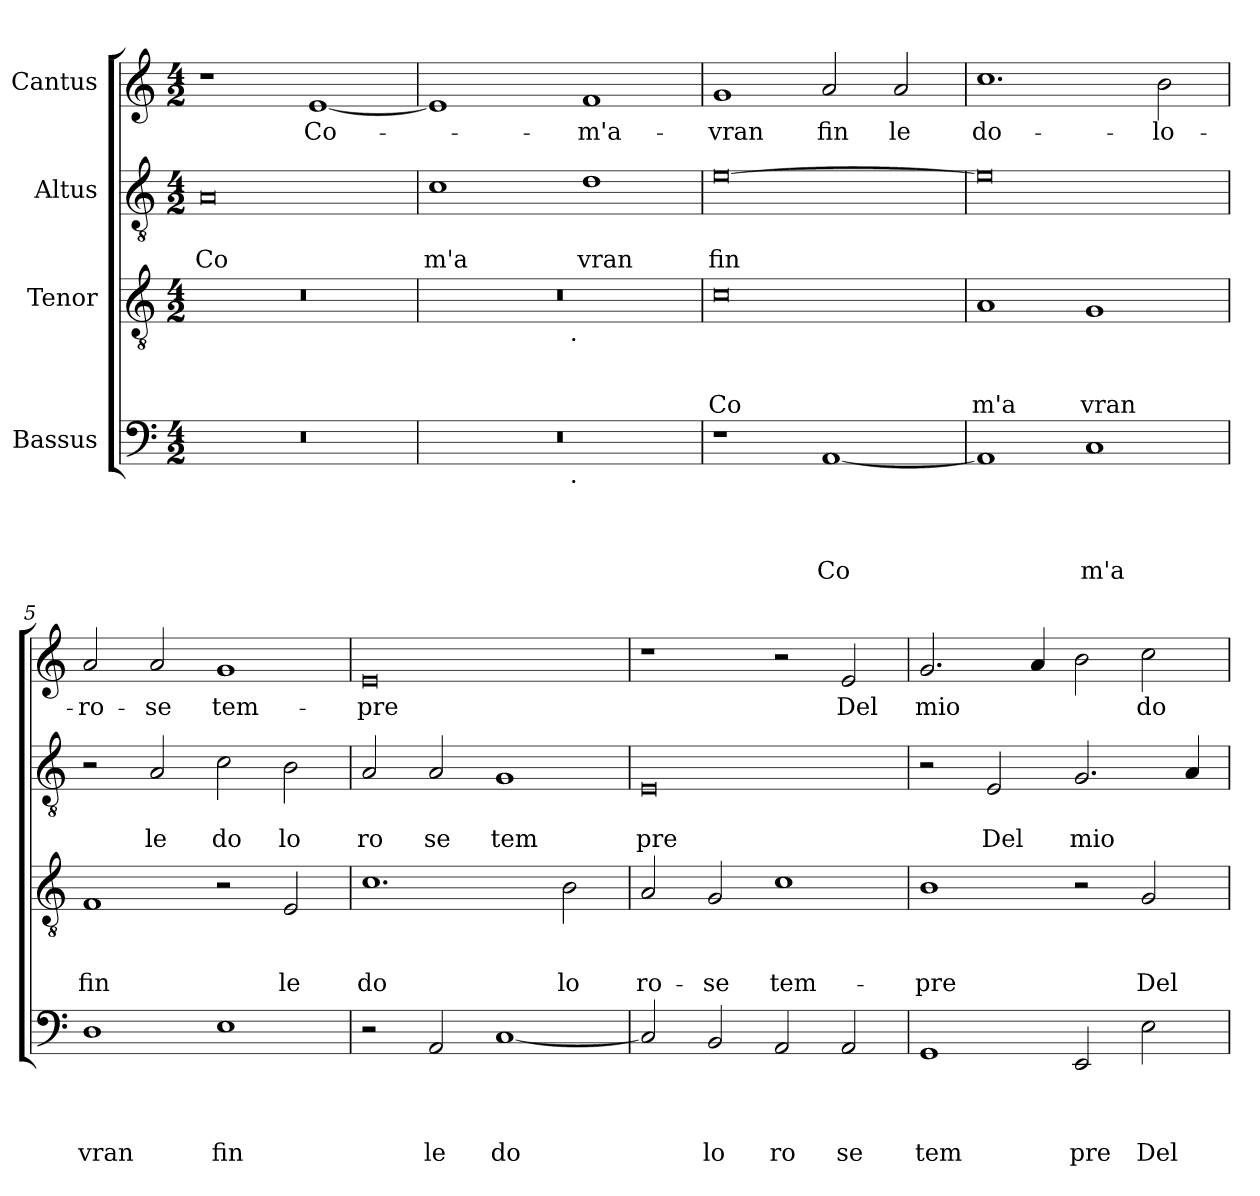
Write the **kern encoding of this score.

**kern	**text	**text	**text	**text	**kern	**text	**text	**text	**kern	**text	**text	**kern	**text
*part4	*part4	*part4	*part4	*part4	*part3	*part3	*part3	*part3	*part2	*part2	*part2	*part1	*part1
*staff4	*staff4	*staff4	*staff4	*staff4	*staff3	*staff3	*staff3	*staff3	*staff2	*staff2	*staff2	*staff1	*staff1
*I"Bassus	*	*	*	*	*I"Tenor	*	*	*	*I"Altus	*	*	*I"Cantus	*
*clefF4	*	*	*	*	*clefGv2	*	*	*	*clefGv2	*	*	*clefG2	*
*k[]	*	*	*	*	*k[]	*	*	*	*k[]	*	*	*k[]	*
*C:	*	*	*	*	*C:	*	*	*	*C:	*	*	*C:	*
*M4/2	*	*	*	*	*M4/2	*	*	*	*M4/2	*	*	*M4/2	*
=1	=1	=1	=1	=1	=1	=1	=1	=1	=1	=1	=1	=1	=1
!	!	!	!	!	!	!	!	!	!	!	!LO:LY:b	!	!
0r	.	.	.	.	0r	.	.	.	0A	.	Co	1r	.
!	!	!	!	!	!	!	!	!	!	!	!	!	!LO:LY:b
.	.	.	.	.	.	.	.	.	.	.	.	[<1e	Co-
=2	=2	=2	=2	=2	=2	=2	=2	=2	=2	=2	=2	=2	=2
!	!	!	!	!	!	!	!	!	!	!	!LO:LY:b	!	!
*^	*	*	*	*	*^	*	*	*	*	*	*	*	*
0r	2ryy	.	.	.	.	0r	2ryy	.	.	.	1c	.	m'a	1e]	.
.	4...ryy	.	.	.	.	.	4...ryy	.	.	.	.	.	.	.	.
!	!	!	!	!	!	!	!LO:TX:b:t=.	!	!	!	!	!	!	!	!
!	!LO:TX:b:t=.	!	!	!	!	!	!	!	!	!	!	!	!	!	!
.	1ryy	.	.	.	.	.	1ryy	.	.	.	.	.	.	.	.
!	!	!	!	!	!	!	!	!	!	!	!	!	!LO:LY:b	!	!LO:LY:b
.	.	.	.	.	.	.	.	.	.	.	1d	.	vran	1f	-m'a-
.	32ryy	.	.	.	.	.	32ryy	.	.	.	.	.	.	.	.
=3	=3	=3	=3	=3	=3	=3	=3	=3	=3	=3	=3	=3	=3	=3	=3
!	!	!	!	!	!	!	!	!	!	!LO:LY:b	!	!	!LO:LY:b	!	!LO:LY:b
*v	*v	*	*	*	*	*	*	*	*	*	*	*	*	*	*
*	*	*	*	*	*v	*v	*	*	*	*	*	*	*	*
1r	.	.	.	.	0c	.	.	Co	[>0e	.	fin	1g	-vran
!	!	!	!	!LO:LY:b	!	!	!	!	!	!	!	!	!LO:LY:b
[<1AA	.	.	.	Co	.	.	.	.	.	.	.	2a/	fin
!	!	!	!	!	!	!	!	!	!	!	!	!	!LO:LY:b
.	.	.	.	.	.	.	.	.	.	.	.	2a/	le
=4	=4	=4	=4	=4	=4	=4	=4	=4	=4	=4	=4	=4	=4
!	!	!	!	!	!	!	!	!LO:LY:b	!	!	!	!	!LO:LY:b
1AA]	.	.	.	.	1A	.	.	m'a	0e]	.	.	1.cc	do-
!	!	!	!	!LO:LY:b	!	!	!	!LO:LY:b	!	!	!	!	!
1C	.	.	.	m'a	1G	.	.	vran	.	.	.	.	.
!	!	!	!	!	!	!	!	!	!	!	!	!	!LO:LY:b
.	.	.	.	.	.	.	.	.	.	.	.	2b\	-lo-
=5	=5	=5	=5	=5	=5	=5	=5	=5	=5	=5	=5	=5	=5
!	!	!	!	!LO:LY:b	!	!	!	!LO:LY:b	!	!	!	!	!LO:LY:b
1D	.	.	.	vran	1F	.	.	fin	2r	.	.	2a</	-ro-
!	!	!	!	!	!	!	!	!	!	!	!LO:LY:b	!	!LO:LY:b
.	.	.	.	.	.	.	.	.	2A/	.	le	2a/	-se
!	!	!	!	!LO:LY:b	!	!	!	!	!	!	!LO:LY:b	!	!LO:LY:b
1E	.	.	.	fin	2r	.	.	.	2c\	.	do	1g	tem-
!	!	!	!	!	!	!	!	!LO:LY:b	!	!	!LO:LY:b	!	!
.	.	.	.	.	2E/	.	.	le	2B\	.	lo	.	.
=6	=6	=6	=6	=6	=6	=6	=6	=6	=6	=6	=6	=6	=6
!	!	!	!	!	!	!	!	!LO:LY:b	!	!	!LO:LY:b	!	!LO:LY:b
2r	.	.	.	.	1.c	.	.	do	2A/	.	ro	0e	-pre
!	!	!	!	!LO:LY:b	!	!	!	!	!	!	!LO:LY:b	!	!
2AA/	.	.	.	le	.	.	.	.	2A/	.	se	.	.
!	!	!	!	!LO:LY:b	!	!	!	!	!	!	!LO:LY:b	!	!
[<1C	.	.	.	do	.	.	.	.	1G	.	tem	.	.
!	!	!	!	!	!	!	!	!LO:LY:b	!	!	!	!	!
.	.	.	.	.	2B\	.	.	lo	.	.	.	.	.
!!LO:LB:g=z
=7	=7	=7	=7	=7	=7	=7	=7	=7	=7	=7	=7	=7	=7
!	!	!	!	!	!	!	!	!LO:LY:b	!	!	!LO:LY:b	!	!
2C/]	.	.	.	.	2A/	.	.	ro-	0E	.	pre	1r	.
!	!	!	!	!LO:LY:b	!	!	!	!LO:LY:b	!	!	!	!	!
2BB/	.	.	.	lo	2G/	.	.	-se	.	.	.	.	.
!	!	!	!	!LO:LY:b	!	!	!	!LO:LY:b	!	!	!	!	!
2AA/	.	.	.	ro	1c	.	.	tem-	.	.	.	2r	.
!	!	!	!	!LO:LY:b	!	!	!	!	!	!	!	!	!LO:LY:b
2AA/	.	.	.	se	.	.	.	.	.	.	.	2e/	Del
=8	=8	=8	=8	=8	=8	=8	=8	=8	=8	=8	=8	=8	=8
!	!	!	!	!LO:LY:b	!	!	!	!LO:LY:b	!	!	!	!	!LO:LY:b
1GG	.	.	.	tem	1B	.	.	-pre	2r	.	.	2.g/	mio
!	!	!	!	!	!	!	!	!	!	!	!LO:LY:b	!	!
.	.	.	.	.	.	.	.	.	2E/	.	Del	.	.
.	.	.	.	.	.	.	.	.	.	.	.	4a/	.
!	!	!	!	!LO:LY:b	!	!	!	!	!	!	!LO:LY:b	!	!
2EE/	.	.	.	pre	2r	.	.	.	2.G/	.	mio	2b\	.
!	!	!	!	!LO:LY:b	!	!	!	!LO:LY:b	!	!	!	!	!LO:LY:b
2E\	.	.	.	Del	2G/	.	.	Del	.	.	.	2cc\	do
.	.	.	.	.	.	.	.	.	4A/	.	.	.	.
=	=	=	=	=	=	=	=	=	=	=	=	=	=
*-	*-	*-	*-	*-	*-	*-	*-	*-	*-	*-	*-	*-	*-
